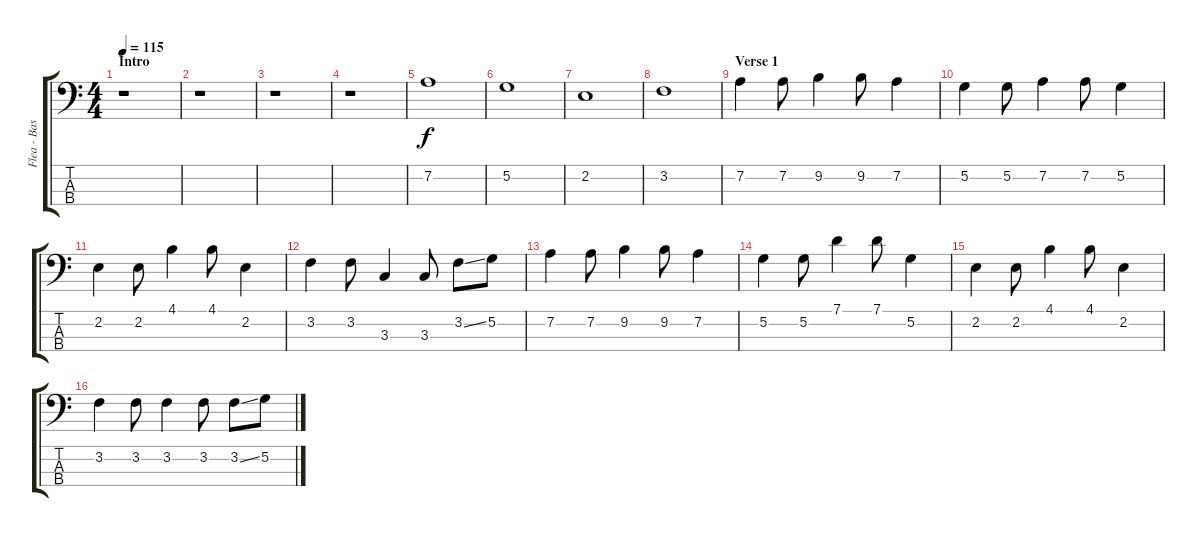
\track ("Flea - Bass" "Flea - Bas") {instrument electricbasspick}
\staff {score tabs}
\tuning (G2 D2 A1 E1) {hide}
\ts (4 4)
\section ("" "Intro")
\tempo 115
\clef f4
\ks c
r.1{dy f instrument electricbasspick} |
r.1 |
r.1 |
r.1 |
7.2.1 |
5.2.1 |
2.2.1 |
3.2.1 |
\section ("" "Verse 1")
7.2.4 7.2.8 9.2.4 9.2.8 7.2.4 |
5.2.4 5.2.8 7.2.4 7.2.8 5.2.4 |
2.2.4 2.2.8 4.1.4 4.1.8 2.2.4 |
3.2.4 3.2.8 3.3.4 3.3.8 3.2{ss}.8 5.2.8 |
7.2.4 7.2.8 9.2.4 9.2.8 7.2.4 |
5.2.4 5.2.8 7.1.4 7.1.8 5.2.4 |
2.2.4 2.2.8 4.1.4 4.1.8 2.2.4 |
3.2.4 3.2.8 3.2.4 3.2.8 3.2{ss}.8 5.2.8
